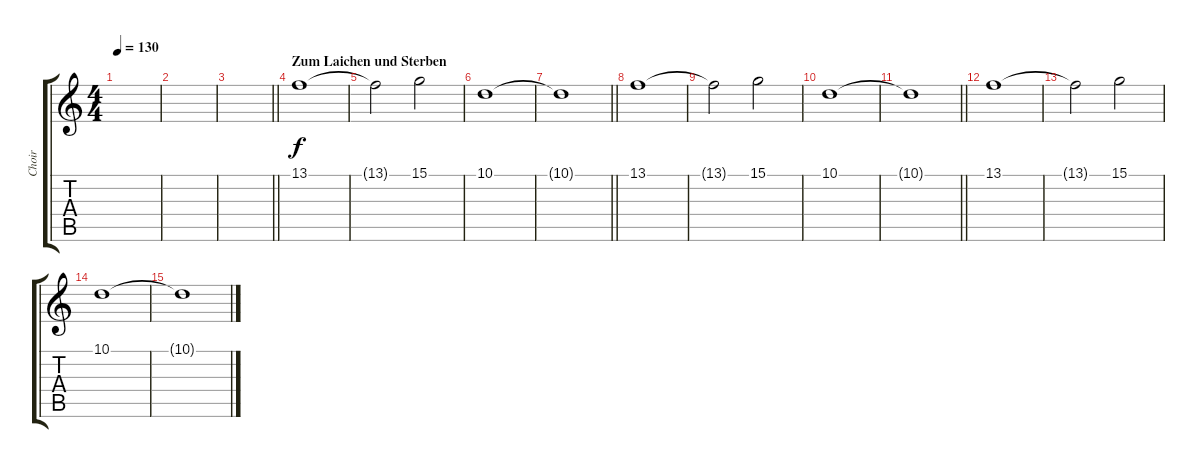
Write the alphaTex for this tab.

\track ("Choir" "Choir") {instrument pad4choir}
\staff {score tabs}
\tuning (E4 B3 G3 D3 A2 D2) {hide}
\ts (4 4)
\tempo 130
\clef g2
\ks c
|
|
\barLineRight lightlight
|
\section ("" "Zum Laichen und Sterben")
13.1.1 |
13.1{t}.2 15.1.2 |
10.1.1 |
\barLineRight lightlight
10.1{t}.1 |
13.1.1 |
13.1{t}.2 15.1.2 |
10.1.1 |
\barLineRight lightlight
10.1{t}.1 |
13.1.1 |
13.1{t}.2 15.1.2 |
10.1.1 |
10.1{t}.1
